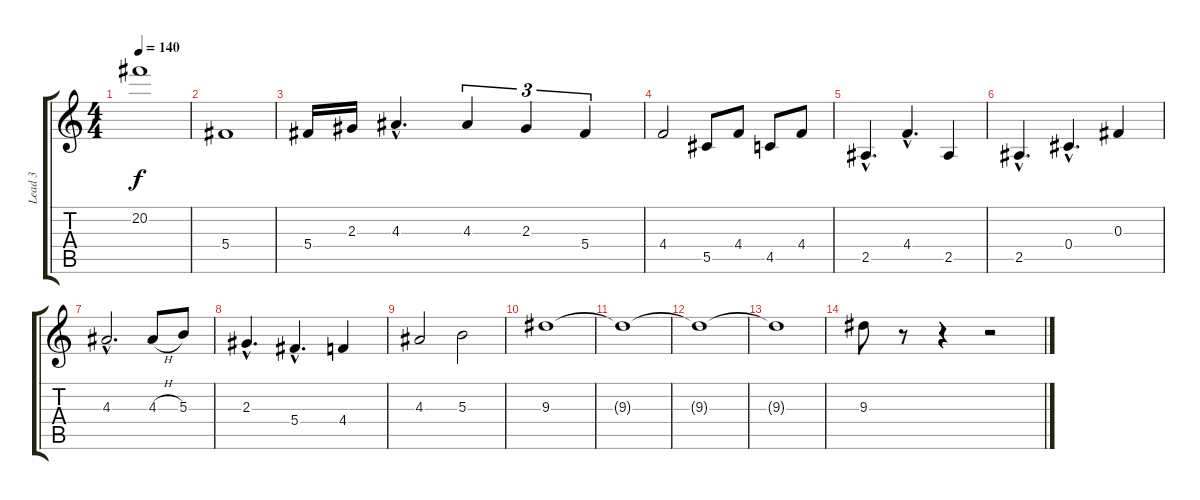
\track ("Lead 3" "Lead 3") {instrument distortionguitar}
\staff {score tabs}
\tuning (Eb4 Bb3 Gb3 Db3 Ab2 Eb2) {hide}
\ts (4 4)
\tempo 140
\clef g2
\ks c
20.2.1{dy f} |
5.4.1 |
5.4.16 2.3.16 4.3{hac}.4{d} 4.3.4{tu (3 2)} 2.3.4{tu (3 2)} 5.4.4{tu (3 2)} |
4.4.2 5.5.8 4.4.8 4.5.8 4.4.8 |
2.5{hac}.4{d} 4.4{hac}.4{d} 2.5.4 |
2.5{hac}.4{d} 0.4{hac}.4{d} 0.3.4 |
4.3{hac}.2{d} 4.3{h}.8 5.3.8 |
2.3{hac}.4{d} 5.4{hac}.4{d} 4.4.4 |
4.3.2 5.3.2 |
9.3.1 |
9.3{t}.1 |
9.3{t}.1 |
9.3{t}.1 |
9.3.8 r.8 r.4 r.2
